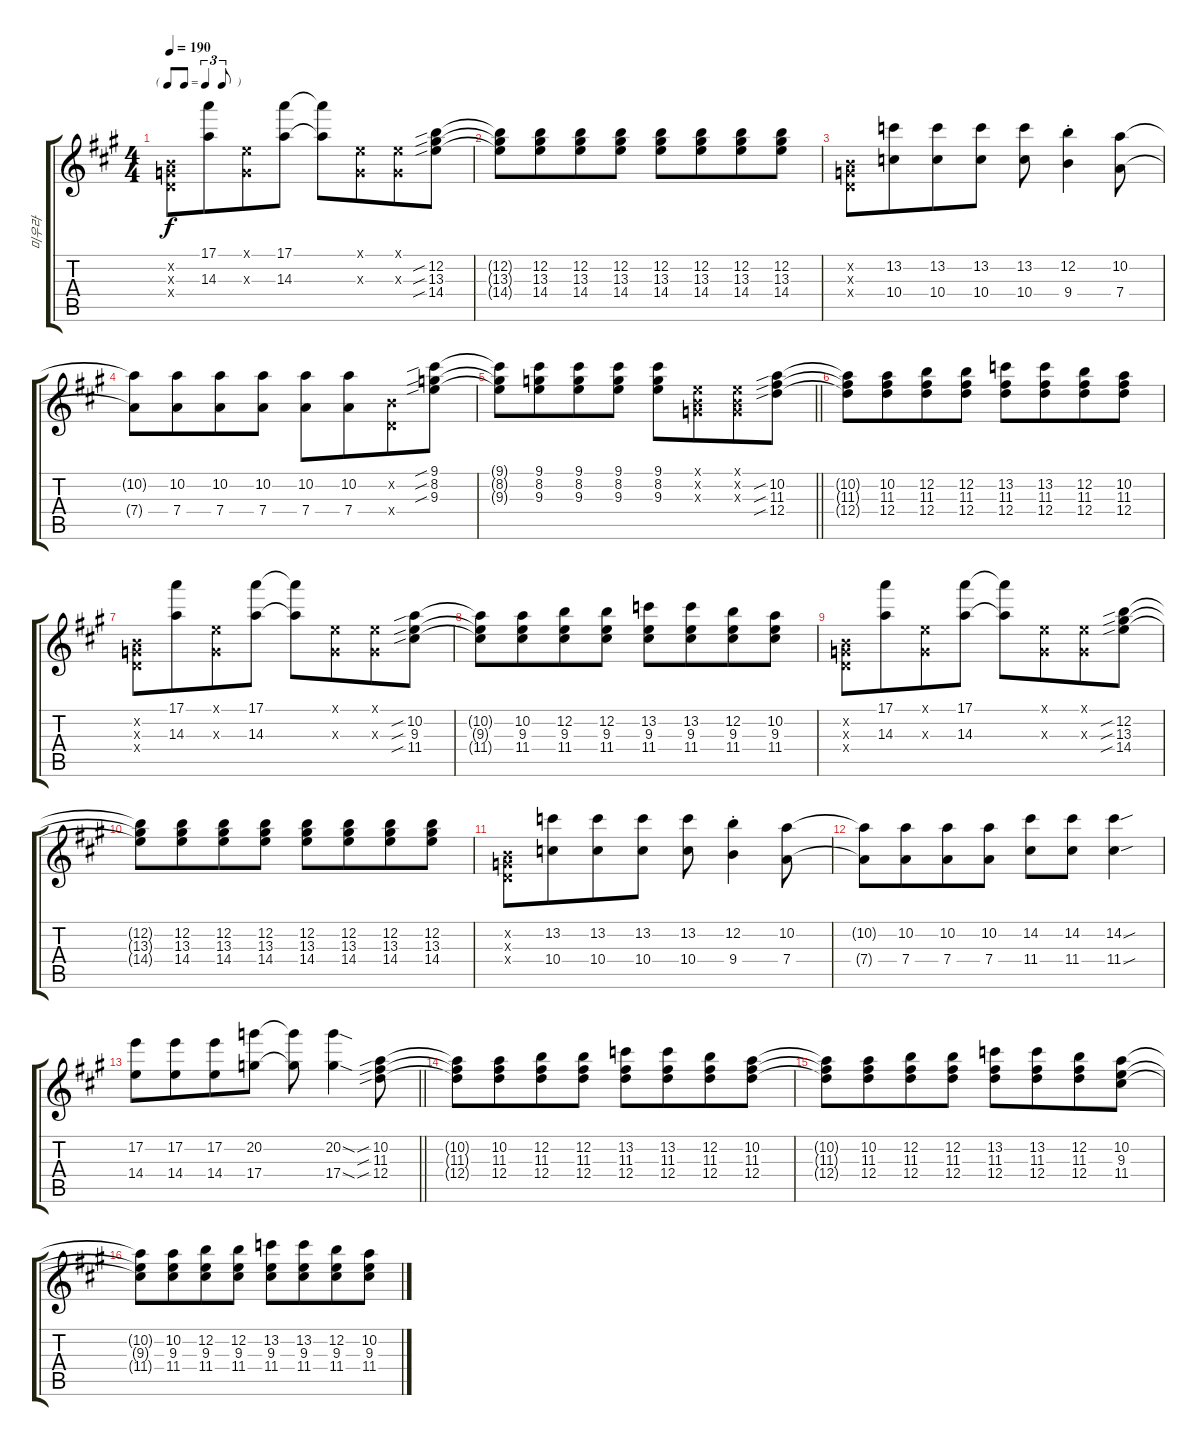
\track ("미우라" "미우라") {instrument acousticguitarsteel}
\staff {score tabs}
\tuning (E4 B3 G3 D3 A2 E2) {hide}
\ts (4 4)
\tf triplet8th
\tempo 190
\clef g2
\ks a
(0.2{x} 0.3{x} 0.4{x}).8{dy f} (17.1 14.3).8{beam merge} (0.1{x} 0.3{x}).8 (17.1 14.3).8 (17.1{t} 14.3{t}).8 (0.1{x} 0.3{x}).8{beam merge} (0.1{x} 0.3{x}).8 (12.2{sib} 13.3{sib} 14.4{sib}).8 |
(12.2{t} 13.3{t} 14.4{t}).8 (12.2 13.3 14.4).8{beam merge} (12.2 13.3 14.4).8 (12.2 13.3 14.4).8 (12.2 13.3 14.4).8 (12.2 13.3 14.4).8{beam merge} (12.2 13.3 14.4).8 (12.2 13.3 14.4).8 |
(0.2{x} 0.3{x} 0.4{x}).8 (13.2 10.4).8{beam merge} (13.2 10.4).8 (13.2 10.4).8 (13.2 10.4).8 (12.2{st} 9.4{st}).4 (10.2 7.4).8 |
(10.2{t} 7.4{t}).8 (10.2 7.4).8{beam merge} (10.2 7.4).8 (10.2 7.4).8 (10.2 7.4).8 (10.2 7.4).8{beam merge} (0.2{x} 0.4{x}).8 (9.1{sib} 8.2{sib} 9.3{sib}).8 |
\barLineRight lightlight
(9.1{t} 8.2{t} 9.3{t}).8 (9.1 8.2 9.3).8{beam merge} (9.1 8.2 9.3).8 (9.1 8.2 9.3).8{beam split} (9.1 8.2 9.3).8 (0.1{x} 0.2{x} 0.3{x}).8{beam merge} (0.1{x} 0.2{x} 0.3{x}).8 (10.2{sib} 11.3{sib} 12.4{sib}).8 |
(10.2{t} 11.3{t} 12.4{t}).8 (10.2 11.3 12.4).8{beam merge} (12.2 11.3 12.4).8 (12.2 11.3 12.4).8 (13.2 11.3 12.4).8 (13.2 11.3 12.4).8{beam merge} (12.2 11.3 12.4).8 (10.2 11.3 12.4).8 |
(0.2{x} 0.3{x} 0.4{x}).8 (17.1 14.3).8{beam merge} (0.1{x} 0.3{x}).8 (17.1 14.3).8 (17.1{t} 14.3{t}).8 (0.1{x} 0.3{x}).8{beam merge} (0.1{x} 0.3{x}).8 (10.2{sib} 9.3{sib} 11.4{sib}).8 |
(10.2{t} 9.3{t} 11.4{t}).8 (10.2 9.3 11.4).8{beam merge} (12.2 9.3 11.4).8 (12.2 9.3 11.4).8 (13.2 9.3 11.4).8 (13.2 9.3 11.4).8{beam merge} (12.2 9.3 11.4).8 (10.2 9.3 11.4).8 |
(0.2{x} 0.3{x} 0.4{x}).8 (17.1 14.3).8{beam merge} (0.1{x} 0.3{x}).8 (17.1 14.3).8 (17.1{t} 14.3{t}).8 (0.1{x} 0.3{x}).8{beam merge} (0.1{x} 0.3{x}).8 (12.2{sib} 13.3{sib} 14.4{sib}).8 |
(12.2{t} 13.3{t} 14.4{t}).8 (12.2 13.3 14.4).8{beam merge} (12.2 13.3 14.4).8 (12.2 13.3 14.4).8 (12.2 13.3 14.4).8 (12.2 13.3 14.4).8{beam merge} (12.2 13.3 14.4).8 (12.2 13.3 14.4).8 |
(0.2{x} 0.3{x} 0.4{x}).8 (13.2 10.4).8{beam merge} (13.2 10.4).8 (13.2 10.4).8 (13.2 10.4).8 (12.2{st} 9.4{st}).4 (10.2 7.4).8 |
(10.2{t} 7.4{t}).8 (10.2 7.4).8{beam merge} (10.2 7.4).8 (10.2 7.4).8 (14.2 11.4).8 (14.2 11.4).8 (14.2{sou} 11.4{sou}).4 |
\barLineRight lightlight
(17.2 14.4).8 (17.2 14.4).8{beam merge} (17.2 14.4).8 (20.2 17.4).8 (20.2{t} 17.4{t}).8 (20.2{sod} 17.4{sod}).4 (10.2{sib} 11.3{sib} 12.4{sib}).8 |
(10.2{t} 11.3{t} 12.4{t}).8 (10.2 11.3 12.4).8{beam merge} (12.2 11.3 12.4).8 (12.2 11.3 12.4).8 (13.2 11.3 12.4).8 (13.2 11.3 12.4).8{beam merge} (12.2 11.3 12.4).8 (10.2 11.3 12.4).8 |
(10.2{t} 11.3{t} 12.4{t}).8 (10.2 11.3 12.4).8{beam merge} (12.2 11.3 12.4).8 (12.2 11.3 12.4).8 (13.2 11.3 12.4).8 (13.2 11.3 12.4).8{beam merge} (12.2 11.3 12.4).8 (10.2 9.3 11.4).8 |
(10.2{t} 9.3{t} 11.4{t}).8 (10.2 9.3 11.4).8{beam merge} (12.2 9.3 11.4).8 (12.2 9.3 11.4).8 (13.2 9.3 11.4).8 (13.2 9.3 11.4).8{beam merge} (12.2 9.3 11.4).8 (10.2 9.3 11.4).8
